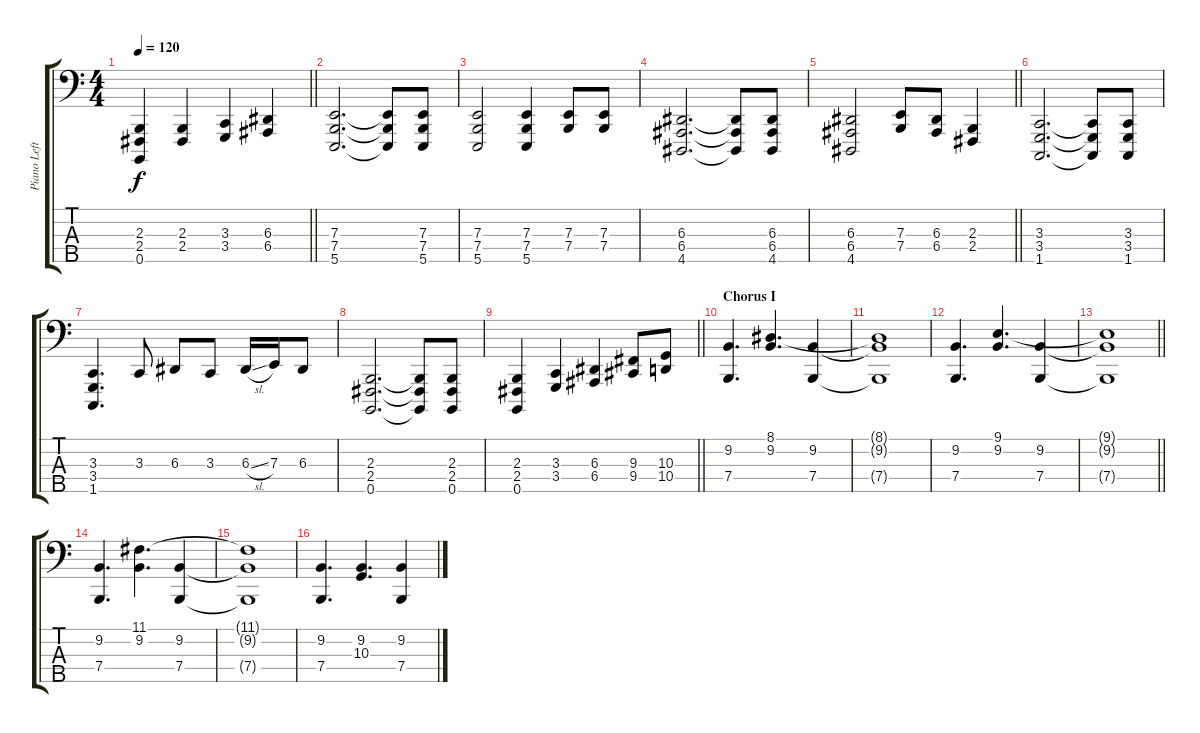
\track ("Piano Left Standard" "Piano Left") {instrument acousticgrandpiano}
\staff {score tabs}
\tuning (G2 D2 A1 E1 B0) {hide}
\ts (4 4)
\tempo 120
\clef f4
\barLineRight lightlight
\ks c
(2.3{t} 2.4{t} 0.5{t}).4{dy f} (2.3 2.4).4 (3.3 3.4).4 (6.3 6.4).4 |
(7.3 7.4 5.5).2{d} (7.3{t} 7.4{t} 5.5{t}).8 (7.3 7.4 5.5).8 |
(7.3 7.4 5.5).2 (7.3 7.4 5.5).4 (7.3 7.4).8 (7.3 7.4).8 |
(6.3 6.4 4.5).2{d} (6.3{t} 6.4{t} 4.5{t}).8 (6.3 6.4 4.5).8 |
\barLineRight lightlight
(6.3 6.4 4.5).2 (7.3 7.4).8 (6.3 6.4).8 (2.3 2.4).4 |
(3.3 3.4 1.5).2{d} (3.3{t} 3.4{t} 1.5{t}).8 (3.3 3.4 1.5).8 |
(3.3 3.4 1.5).4{d} 3.3.8 6.3.8 3.3.8 6.3{sl}.16 7.3.16 6.3.8 |
(2.3 2.4 0.5).2{d} (2.3{t} 2.4{t} 0.5{t}).8 (2.3 2.4 0.5).8 |
\barLineRight lightlight
(2.3 2.4 0.5).4 (3.3 3.4).4 (6.3 6.4).4 (9.3 9.4).8 (10.3 10.4).8 |
\section ("" "Chorus I")
(9.2 7.4).4{d} (8.1 9.2).4{d} (9.2 7.4).4 |
(8.1{t} 9.2{t} 7.4{t}).1 |
(9.2 7.4).4{d} (9.1 9.2).4{d} (9.2 7.4).4 |
\barLineRight lightlight
(9.1{t} 9.2{t} 7.4{t}).1 |
(9.2 7.4).4{d} (11.1 9.2).4{d} (9.2 7.4).4 |
(11.1{t} 9.2{t} 7.4{t}).1 |
(9.2 7.4).4{d} (9.2 10.3).4{d} (9.2 7.4).4
